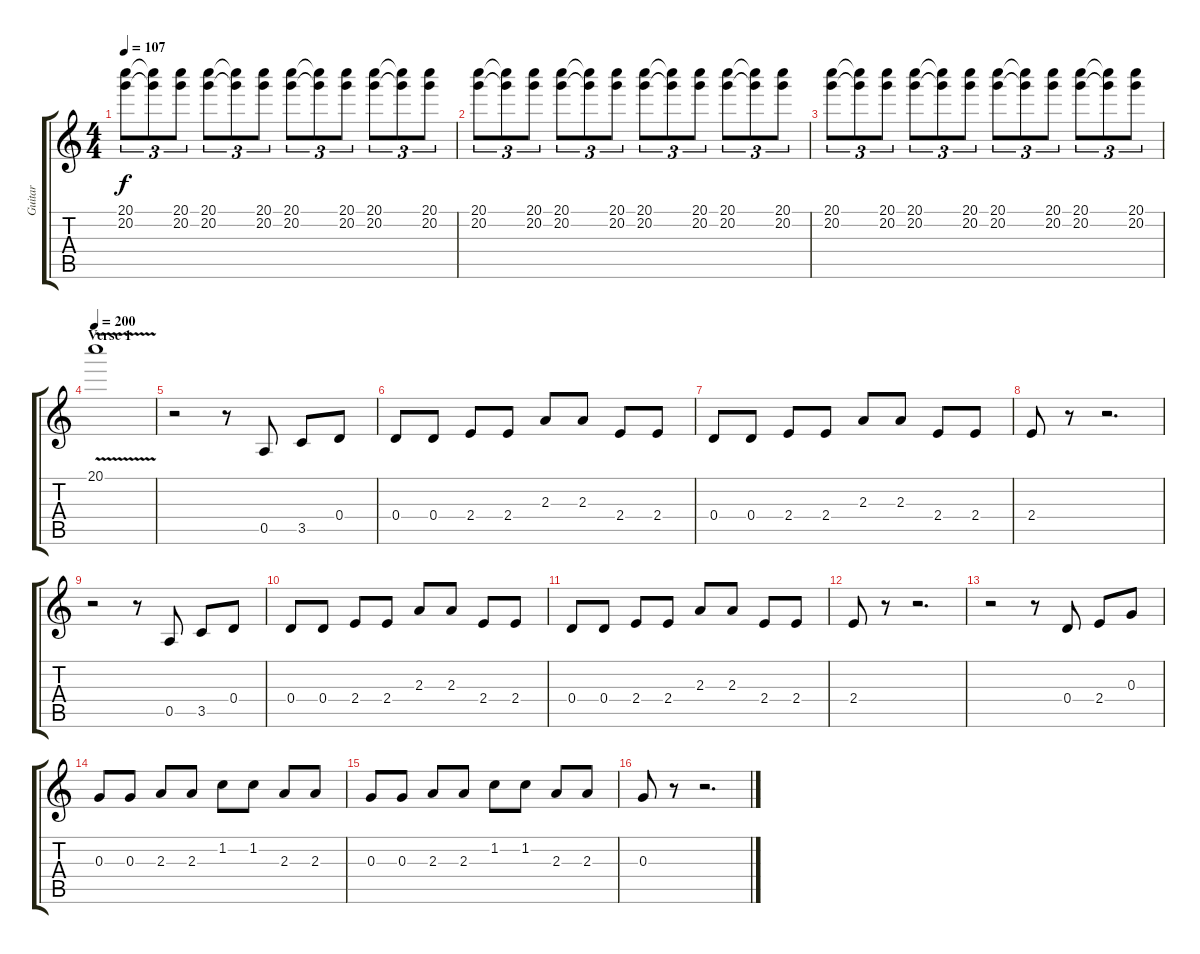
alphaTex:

\track ("Guitar " "Guitar ") {instrument overdrivenguitar}
\staff {score tabs}
\tuning (E4 B3 G3 D3 A2 E2) {hide}
\ts (4 4)
\tempo 107
\clef g2
\ks c
(20.1 20.2).8{tu (3 2) dy f} (20.1{t} 20.2{t}).8{tu (3 2)} (20.1 20.2).8{tu (3 2)} (20.1 20.2).8{tu (3 2)} (20.1{t} 20.2{t}).8{tu (3 2)} (20.1 20.2).8{tu (3 2)} (20.1 20.2).8{tu (3 2)} (20.1{t} 20.2{t}).8{tu (3 2)} (20.1 20.2).8{tu (3 2)} (20.1 20.2).8{tu (3 2)} (20.1{t} 20.2{t}).8{tu (3 2)} (20.1 20.2).8{tu (3 2)} |
(20.1 20.2).8{tu (3 2)} (20.1{t} 20.2{t}).8{tu (3 2)} (20.1 20.2).8{tu (3 2)} (20.1 20.2).8{tu (3 2)} (20.1{t} 20.2{t}).8{tu (3 2)} (20.1 20.2).8{tu (3 2)} (20.1 20.2).8{tu (3 2)} (20.1{t} 20.2{t}).8{tu (3 2)} (20.1 20.2).8{tu (3 2)} (20.1 20.2).8{tu (3 2)} (20.1{t} 20.2{t}).8{tu (3 2)} (20.1 20.2).8{tu (3 2)} |
(20.1 20.2).8{tu (3 2)} (20.1{t} 20.2{t}).8{tu (3 2)} (20.1 20.2).8{tu (3 2)} (20.1 20.2).8{tu (3 2)} (20.1{t} 20.2{t}).8{tu (3 2)} (20.1 20.2).8{tu (3 2)} (20.1 20.2).8{tu (3 2)} (20.1{t} 20.2{t}).8{tu (3 2)} (20.1 20.2).8{tu (3 2)} (20.1 20.2).8{tu (3 2)} (20.1{t} 20.2{t}).8{tu (3 2)} (20.1 20.2).8{tu (3 2)} |
\section ("" "Verse 1")
\tempo 200
20.1{v}.1 |
r.2{instrument overdrivenguitar} r.8 0.5.8 3.5.8 0.4.8 |
0.4.8 0.4.8 2.4.8 2.4.8 2.3.8 2.3.8 2.4.8 2.4.8 |
0.4.8 0.4.8 2.4.8 2.4.8 2.3.8 2.3.8 2.4.8 2.4.8 |
2.4.8 r.8 r.2{d} |
r.2 r.8 0.5.8 3.5.8 0.4.8 |
0.4.8 0.4.8 2.4.8 2.4.8 2.3.8 2.3.8 2.4.8 2.4.8 |
0.4.8 0.4.8 2.4.8 2.4.8 2.3.8 2.3.8 2.4.8 2.4.8 |
2.4.8 r.8 r.2{d} |
r.2 r.8 0.4.8 2.4.8 0.3.8 |
0.3.8 0.3.8 2.3.8 2.3.8 1.2.8 1.2.8 2.3.8 2.3.8 |
0.3.8 0.3.8 2.3.8 2.3.8 1.2.8 1.2.8 2.3.8 2.3.8 |
0.3.8 r.8 r.2{d}
